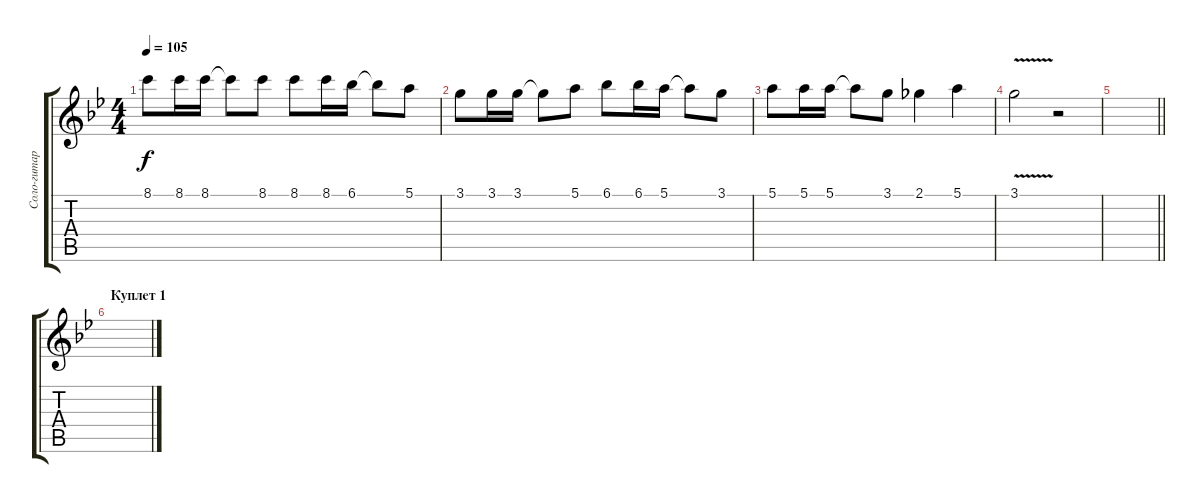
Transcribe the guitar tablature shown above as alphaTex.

\track ("Соло-гитара" "Соло-гитар") {instrument distortionguitar}
\staff {score tabs}
\tuning (E4 B3 G3 D3 A2 E2) {hide}
\ts (4 4)
\tempo 105
\clef g2
\ks gminor
8.1.8{dy f instrument distortionguitar} 8.1.16 8.1.16 8.1{t}.8 8.1.8 8.1.8 8.1.16 6.1.16 6.1{t}.8 5.1.8 |
3.1.8 3.1.16 3.1.16 3.1{t}.8 5.1.8 6.1.8 6.1.16 5.1.16 5.1{t}.8 3.1.8 |
5.1.8 5.1.16 5.1.16 5.1{t}.8 3.1.8 2.1.4 5.1.4 |
3.1{v}.2 r.2 |
\barLineRight lightlight
|
\section ("" "Куплет 1")
